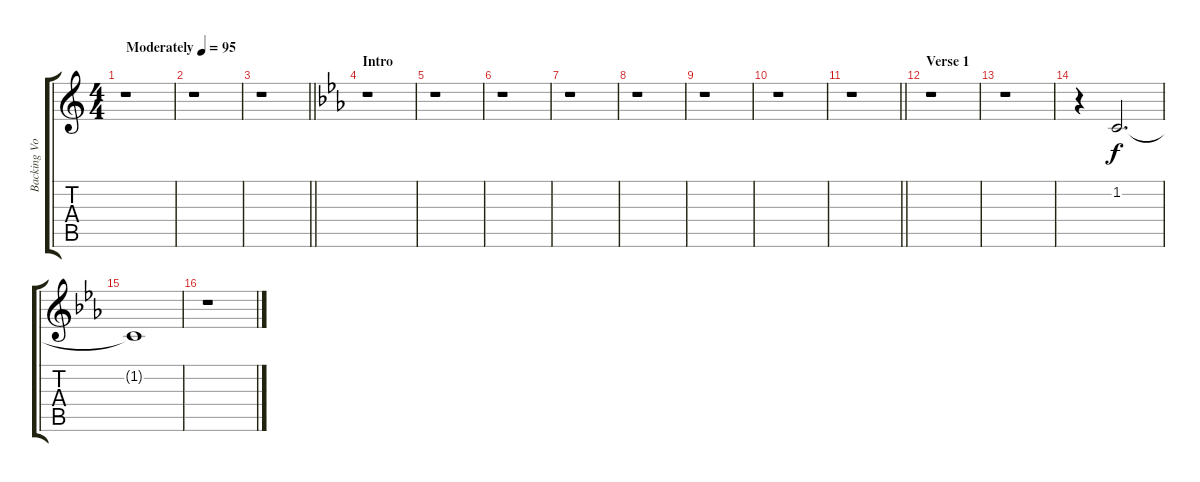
\track ("Backing Vocals" "Backing Vo") {instrument cello}
\staff {score tabs}
\tuning (E4 B3 G3 D3 A2 E2) {hide}
\ts (4 4)
\tempo (95 "Moderately")
\clef g2
\ks c
r.1{dy f instrument cello} |
r.1 |
\barLineRight lightlight
r.1 |
\section ("" "Intro")
\ks cminor
r.1 |
r.1 |
r.1 |
r.1 |
r.1 |
r.1 |
r.1 |
\barLineRight lightlight
r.1 |
\section ("" "Verse 1")
r.1 |
r.1 |
r.4{volume 11} 1.2.2{d} |
1.2{t}.1 |
r.1
